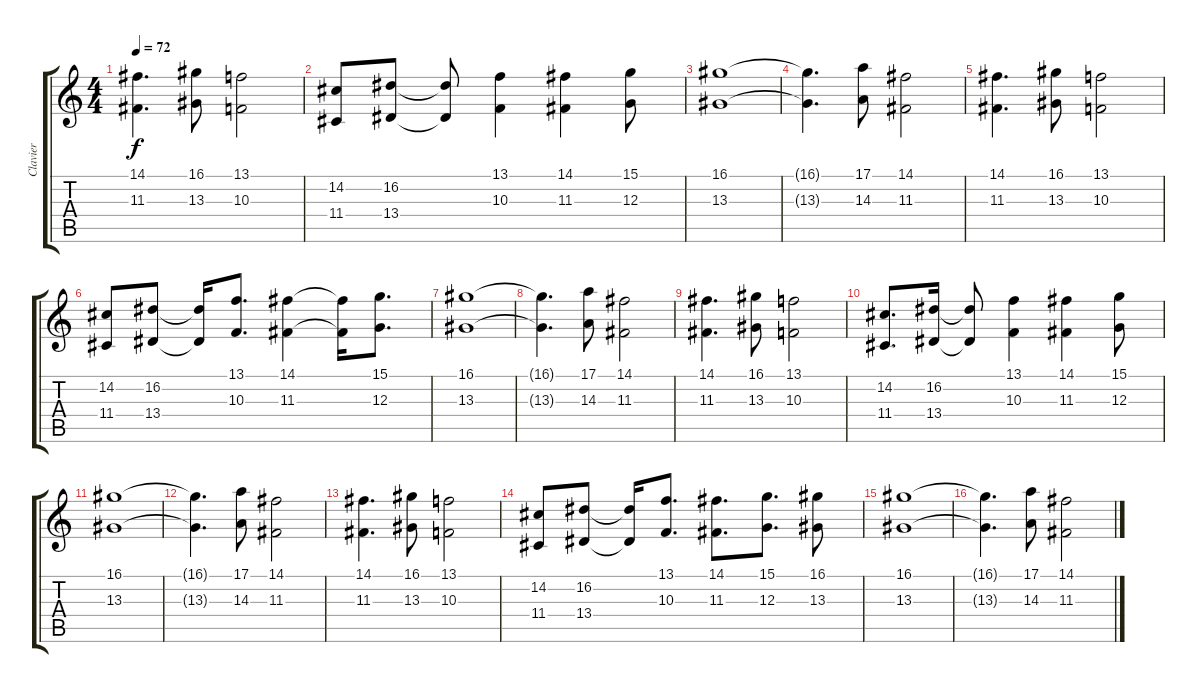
\track ("Clavier" "Clavier") {instrument tremolostrings}
\staff {score tabs}
\tuning (E4 B3 G3 D3 A2 E2) {hide}
\ts (4 4)
\tempo 72
\clef g2
\ks c
(14.1 11.3).4{d dy f} (16.1 13.3).8 (13.1 10.3).2 |
(14.2 11.4).8 (16.2 13.4).8 (16.2{t} 13.4{t}).8 (13.1 10.3).4 (14.1 11.3).4 (15.1 12.3).8 |
(16.1 13.3).1{volume 16} |
(16.1{t} 13.3{t}).4{d} (17.1 14.3).8 (14.1 11.3).2 |
(14.1 11.3).4{d} (16.1 13.3).8 (13.1 10.3).2 |
(14.2 11.4).8 (16.2 13.4).8 (16.2{t} 13.4{t}).16 (13.1 10.3).8{d} (14.1 11.3).4 (14.1{t} 11.3{t}).16 (15.1 12.3).8{d} |
(16.1 13.3).1{volume 16} |
(16.1{t} 13.3{t}).4{d} (17.1 14.3).8 (14.1 11.3).2 |
(14.1 11.3).4{d} (16.1 13.3).8 (13.1 10.3).2 |
(14.2 11.4).8{d} (16.2 13.4).16 (16.2{t} 13.4{t}).8 (13.1 10.3).4 (14.1 11.3).4 (15.1 12.3).8 |
(16.1 13.3).1{volume 16} |
(16.1{t} 13.3{t}).4{d} (17.1 14.3).8 (14.1 11.3).2 |
(14.1 11.3).4{d} (16.1 13.3).8 (13.1 10.3).2 |
(14.2 11.4).8 (16.2 13.4).8 (16.2{t} 13.4{t}).16 (13.1 10.3).8{d} (14.1 11.3).8{d} (15.1 12.3).8{d} (16.1 13.3).8 |
(16.1 13.3).1{volume 16} |
(16.1{t} 13.3{t}).4{d} (17.1 14.3).8 (14.1 11.3).2
